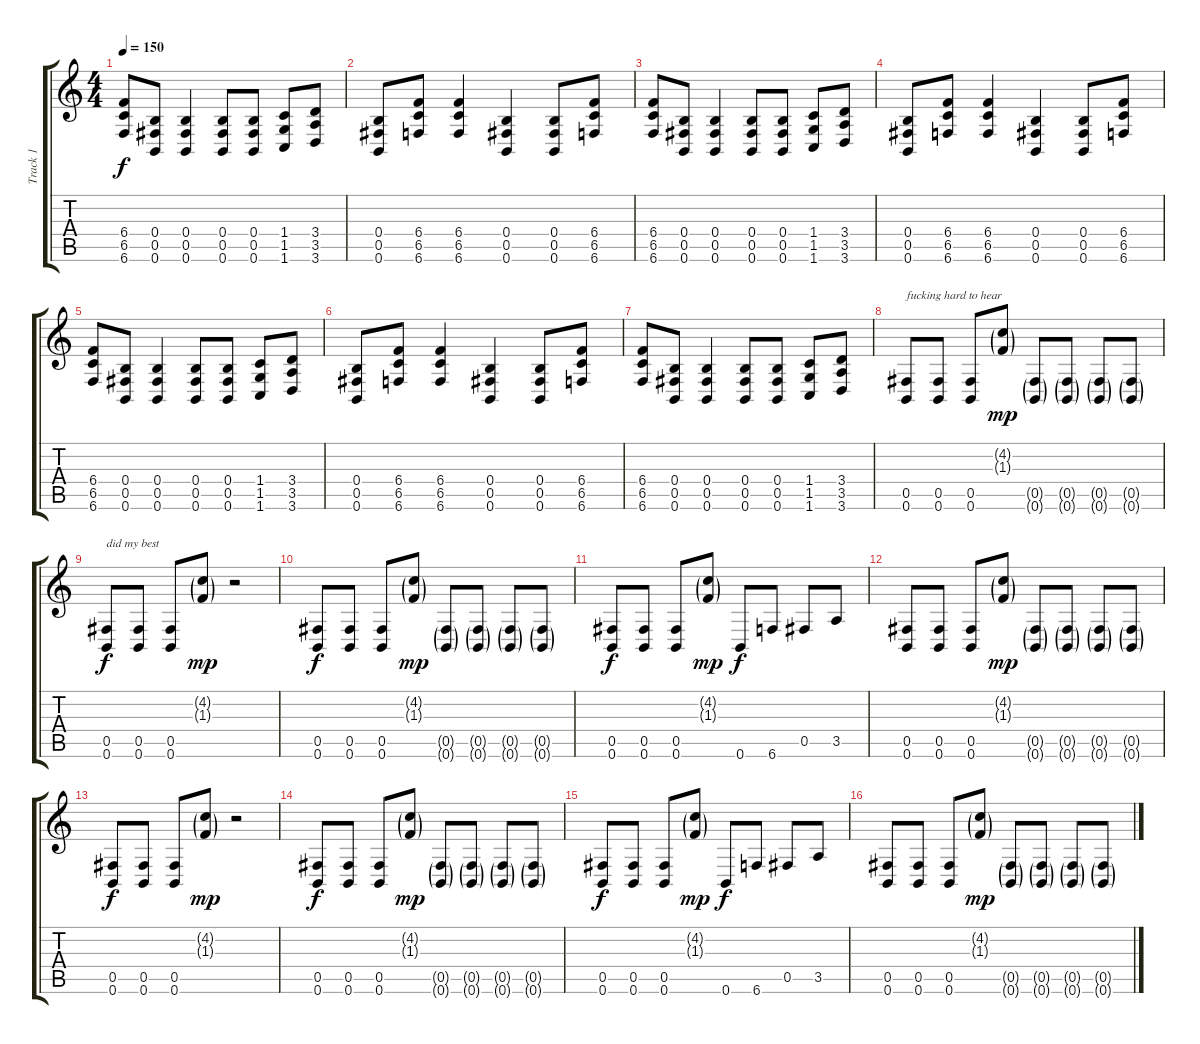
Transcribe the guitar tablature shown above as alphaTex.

\track ("Track 1" "Track 1") {instrument distortionguitar}
\staff {score tabs}
\tuning (Db4 Ab3 E3 B2 Gb2 B1) {hide}
\ts (4 4)
\tempo 150
\clef g2
\ks c
(6.4 6.5 6.6).8{dy f} (0.4 0.5 0.6).8 (0.4 0.5 0.6).4 (0.4 0.5 0.6).8 (0.4 0.5 0.6).8 (1.4 1.5 1.6).8 (3.4 3.5 3.6).8 |
(0.4 0.5 0.6).8 (6.4 6.5 6.6).8 (6.4 6.5 6.6).4 (0.4 0.5 0.6).4 (0.4 0.5 0.6).8 (6.4 6.5 6.6).8 |
(6.4 6.5 6.6).8 (0.4 0.5 0.6).8 (0.4 0.5 0.6).4 (0.4 0.5 0.6).8 (0.4 0.5 0.6).8 (1.4 1.5 1.6).8 (3.4 3.5 3.6).8 |
(0.4 0.5 0.6).8 (6.4 6.5 6.6).8 (6.4 6.5 6.6).4 (0.4 0.5 0.6).4 (0.4 0.5 0.6).8 (6.4 6.5 6.6).8 |
(6.4 6.5 6.6).8 (0.4 0.5 0.6).8 (0.4 0.5 0.6).4 (0.4 0.5 0.6).8 (0.4 0.5 0.6).8 (1.4 1.5 1.6).8 (3.4 3.5 3.6).8 |
(0.4 0.5 0.6).8 (6.4 6.5 6.6).8 (6.4 6.5 6.6).4 (0.4 0.5 0.6).4 (0.4 0.5 0.6).8 (6.4 6.5 6.6).8 |
(6.4 6.5 6.6).8 (0.4 0.5 0.6).8 (0.4 0.5 0.6).4 (0.4 0.5 0.6).8 (0.4 0.5 0.6).8 (1.4 1.5 1.6).8 (3.4 3.5 3.6).8 |
(0.5 0.6).8{txt "fucking hard to hear"} (0.5 0.6).8 (0.5 0.6).8 (4.2{g} 1.3{g}).8{dy mp} (0.5{g} 0.6{g}).8 (0.5{g} 0.6{g}).8 (0.5{g} 0.6{g}).8 (0.5{g} 0.6{g}).8 |
(0.5 0.6).8{txt "did my best" dy f} (0.5 0.6).8 (0.5 0.6).8 (4.2{g} 1.3{g}).8{dy mp} r.2 |
(0.5 0.6).8{dy f} (0.5 0.6).8 (0.5 0.6).8 (4.2{g} 1.3{g}).8{dy mp} (0.5{g} 0.6{g}).8 (0.5{g} 0.6{g}).8 (0.5{g} 0.6{g}).8 (0.5{g} 0.6{g}).8 |
(0.5 0.6).8{dy f} (0.5 0.6).8 (0.5 0.6).8 (4.2{g} 1.3{g}).8{dy mp} 0.6.8{dy f} 6.6.8 0.5.8 3.5.8 |
(0.5 0.6).8 (0.5 0.6).8 (0.5 0.6).8 (4.2{g} 1.3{g}).8{dy mp} (0.5{g} 0.6{g}).8 (0.5{g} 0.6{g}).8 (0.5{g} 0.6{g}).8 (0.5{g} 0.6{g}).8 |
(0.5 0.6).8{dy f} (0.5 0.6).8 (0.5 0.6).8 (4.2{g} 1.3{g}).8{dy mp} r.2 |
(0.5 0.6).8{dy f} (0.5 0.6).8 (0.5 0.6).8 (4.2{g} 1.3{g}).8{dy mp} (0.5{g} 0.6{g}).8 (0.5{g} 0.6{g}).8 (0.5{g} 0.6{g}).8 (0.5{g} 0.6{g}).8 |
(0.5 0.6).8{dy f} (0.5 0.6).8 (0.5 0.6).8 (4.2{g} 1.3{g}).8{dy mp} 0.6.8{dy f} 6.6.8 0.5.8 3.5.8 |
(0.5 0.6).8 (0.5 0.6).8 (0.5 0.6).8 (4.2{g} 1.3{g}).8{dy mp} (0.5{g} 0.6{g}).8 (0.5{g} 0.6{g}).8 (0.5{g} 0.6{g}).8 (0.5{g} 0.6{g}).8
